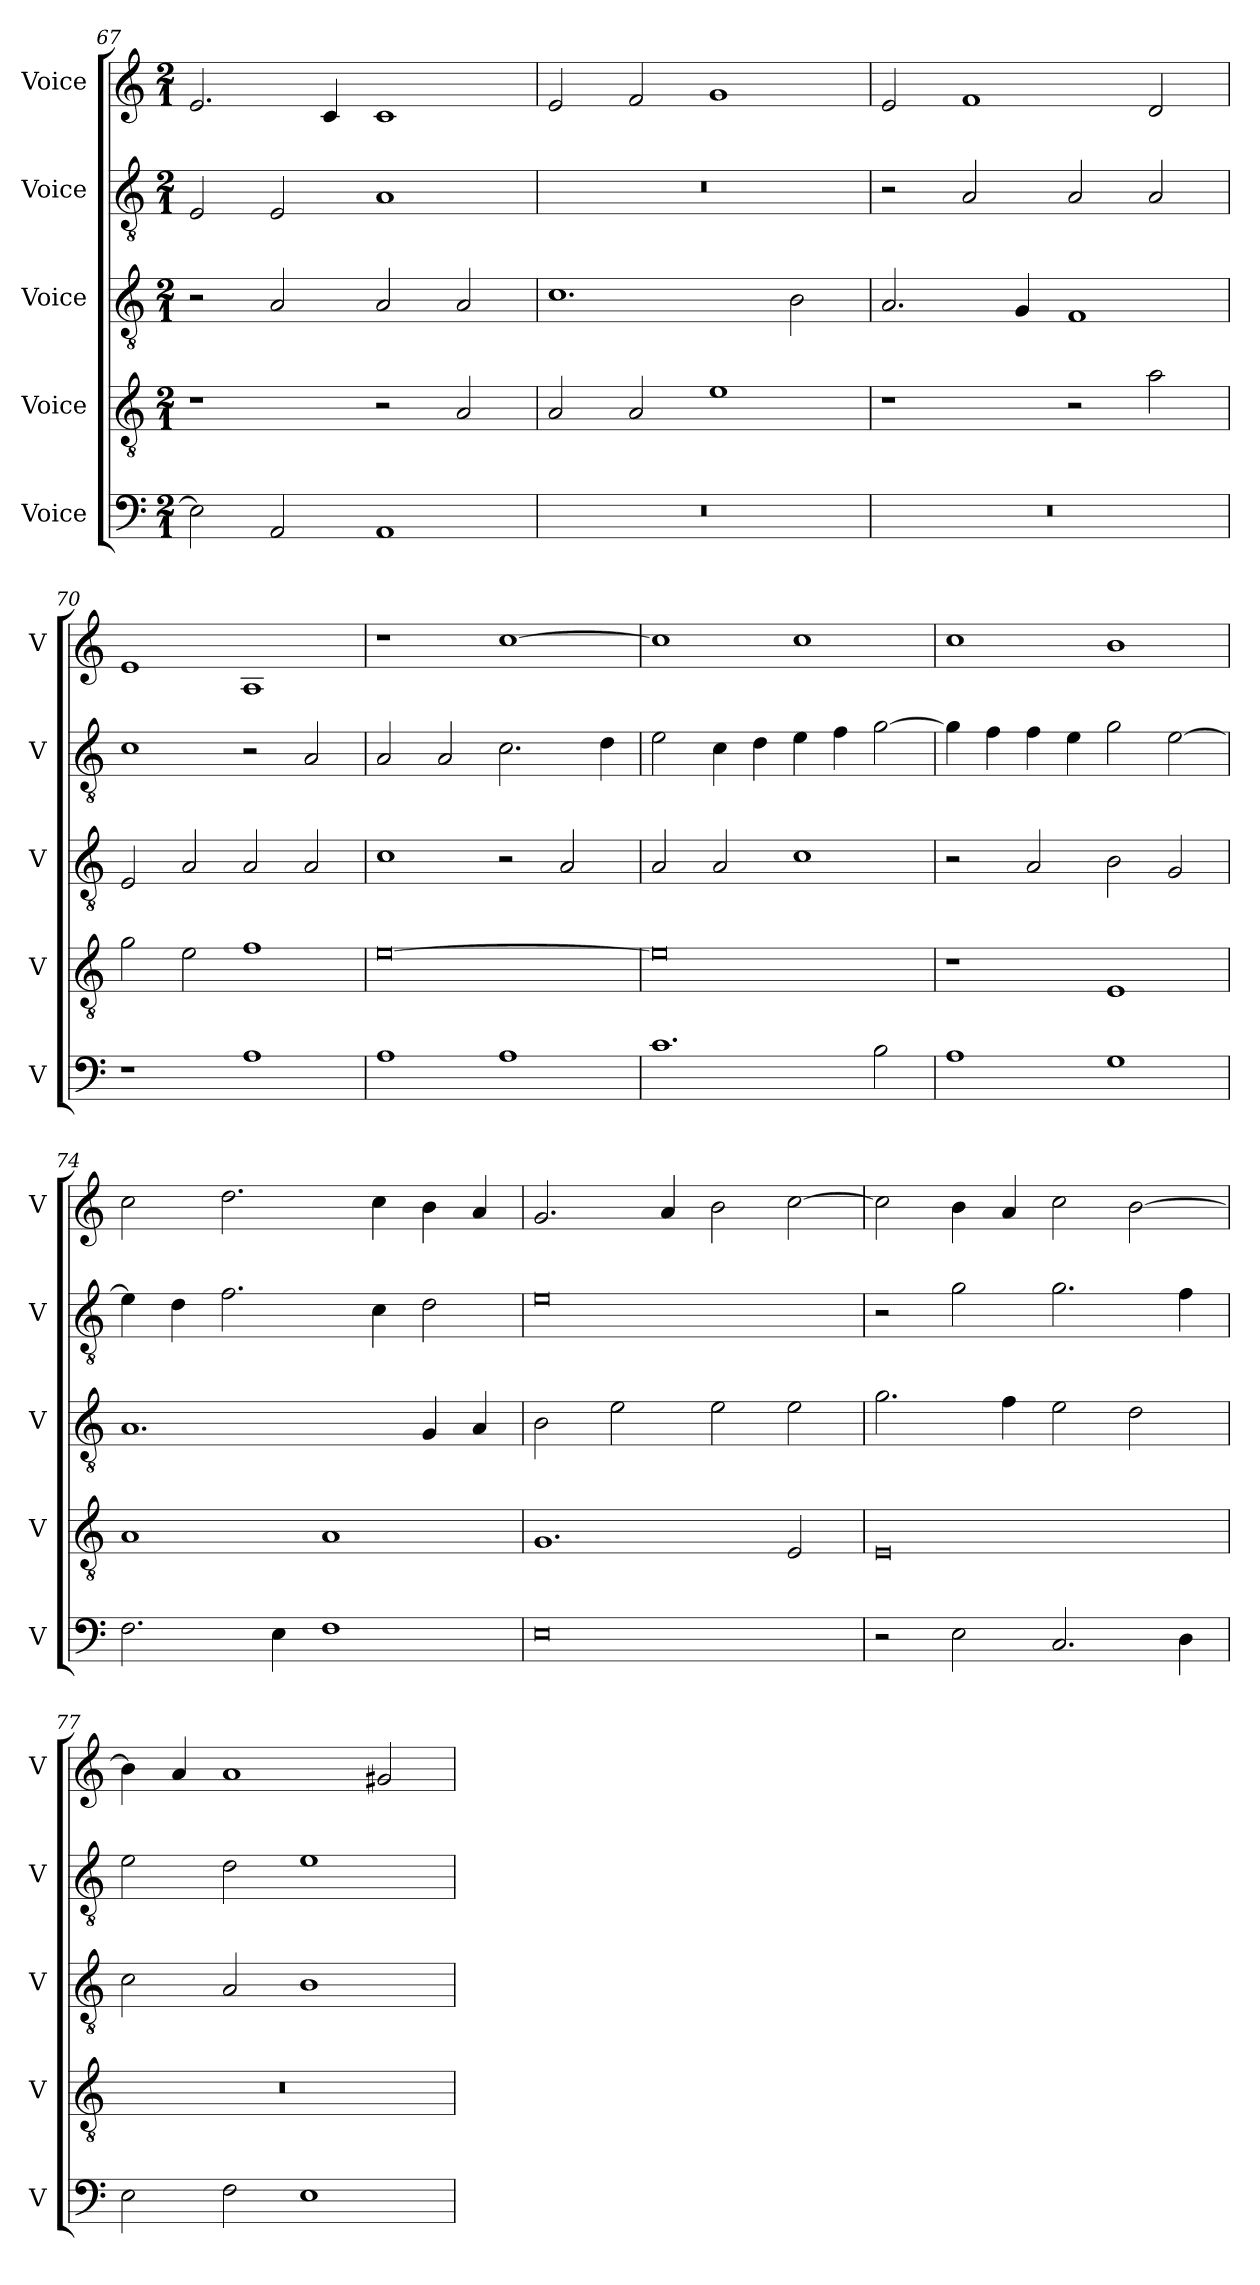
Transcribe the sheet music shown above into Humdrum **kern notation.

**kern	**kern	**kern	**kern	**kern
*part5	*part4	*part3	*part2	*part1
*staff5	*staff4	*staff3	*staff2	*staff1
*I"Voice	*I"Voice	*I"Voice	*I"Voice	*I"Voice
*I'V	*I'V	*I'V	*I'V	*I'V
*clefF4	*clefGv2	*clefGv2	*clefGv2	*clefG2
*k[]	*k[]	*k[]	*k[]	*k[]
*M2/1	*M2/1	*M2/1	*M2/1	*M2/1
=67	=67	=67	=67	=67
2E\]	1r	2r	2E/	2.e/
2AA/	.	2A/	2E/	.
.	.	.	.	4c/
1AA	2r	2A/	1A	1c
.	2A/	2A/	.	.
!!LO:PB:g=z
=68	=68	=68	=68	=68
0r	2A/	1.c	0r	2e/
.	2A/	.	.	2f/
.	1e	.	.	1g
.	.	2B\	.	.
=69	=69	=69	=69	=69
0r	1r	2.A/	2r	2e/
.	.	.	2A/	1f
.	.	4G/	.	.
.	2r	1F	2A/	.
.	2a\	.	2A/	2d/
=70	=70	=70	=70	=70
1r	2g\	2E/	1c	1e
.	2e\	2A/	.	.
1A	1f	2A/	2r	1A
.	.	2A/	2A/	.
=71	=71	=71	=71	=71
1A	[0e	1c	2A/	1r
.	.	.	2A/	.
1A	.	2r	2.c\	[1cc
.	.	2A/	.	.
.	.	.	4d\	.
!!LO:LB:g=z
=72	=72	=72	=72	=72
1.c	0e]	2A/	2e\	1cc]
.	.	2A/	4c\	.
.	.	.	4d\	.
.	.	1c	4e\	1cc
.	.	.	4f\	.
2B\	.	.	[2g\	.
=73	=73	=73	=73	=73
1A	1r	2r	4g\]	1cc
.	.	.	4f\	.
.	.	2A/	4f\	.
.	.	.	4e\	.
1G	1E	2B\	2g\	1b
.	.	2G/	[2e\	.
=74	=74	=74	=74	=74
2.F\	1A	1.A	4e\]	2cc\
.	.	.	4d\	.
.	.	.	2.f\	2.dd\
4E\	.	.	.	.
1F	1A	.	.	.
.	.	.	4c\	4cc\
.	.	4G/	2d\	4b\
.	.	4A/	.	4a/
!!LO:LB:g=z
=75	=75	=75	=75	=75
0E	1.G	2B\	0e	2.g/
.	.	2e\	.	.
.	.	.	.	4a/
.	.	2e\	.	2b\
.	2E/	2e\	.	[2cc\
=76	=76	=76	=76	=76
2r	0E	2.g\	2r	2cc\]
2E\	.	.	2g\	4b\
.	.	4f\	.	4a/
2.C/	.	2e\	2.g\	2cc\
.	.	2d\	.	[2b\
4D\	.	.	4f\	.
=77	=77	=77	=77	=77
2E\	0r	2c\	2e\	4b\]
.	.	.	.	4a/
2F\	.	2A/	2d\	1a
1E	.	1B	1e	.
.	.	.	.	2g#X/
=	=	=	=	=
*-	*-	*-	*-	*-
